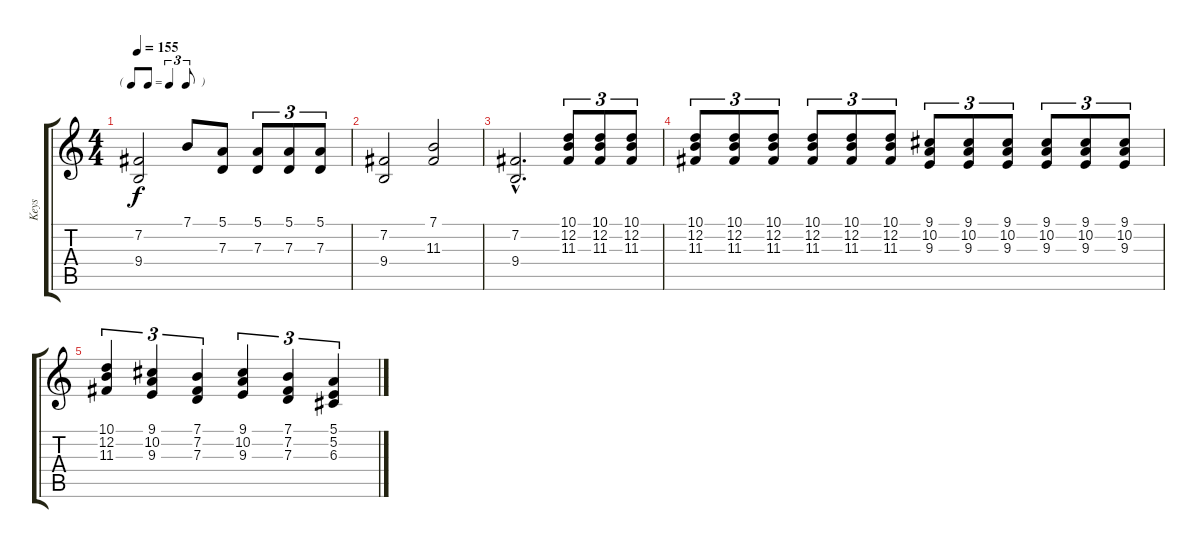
\track ("Keys" "Keys") {instrument rockorgan}
\staff {score tabs}
\tuning (E4 B3 G3 D3 A2 E2) {hide}
\ts (4 4)
\tf triplet8th
\tempo 155
\clef g2
\ks c
(7.2 9.4).2{dy f} 7.1.8 (5.1 7.3).8 (5.1 7.3).8{tu (3 2)} (5.1 7.3).8{tu (3 2)} (5.1 7.3).8{tu (3 2)} |
(7.2 9.4).2 (7.1 11.3).2 |
(7.2{hac} 9.4{hac}).2{d} (10.1 12.2 11.3).8{tu (3 2)} (10.1 12.2 11.3).8{tu (3 2)} (10.1 12.2 11.3).8{tu (3 2)} |
(10.1 12.2 11.3).8{tu (3 2)} (10.1 12.2 11.3).8{tu (3 2)} (10.1 12.2 11.3).8{tu (3 2)} (10.1 12.2 11.3).8{tu (3 2)} (10.1 12.2 11.3).8{tu (3 2)} (10.1 12.2 11.3).8{tu (3 2)} (9.1 10.2 9.3).8{tu (3 2)} (9.1 10.2 9.3).8{tu (3 2)} (9.1 10.2 9.3).8{tu (3 2)} (9.1 10.2 9.3).8{tu (3 2)} (9.1 10.2 9.3).8{tu (3 2)} (9.1 10.2 9.3).8{tu (3 2)} |
(10.1 12.2 11.3).4{tu (3 2)} (9.1 10.2 9.3).4{tu (3 2)} (7.1 7.2 7.3).4{tu (3 2)} (9.1 10.2 9.3).4{tu (3 2)} (7.1 7.2 7.3).4{tu (3 2)} (5.1 5.2 6.3).4{tu (3 2)}
